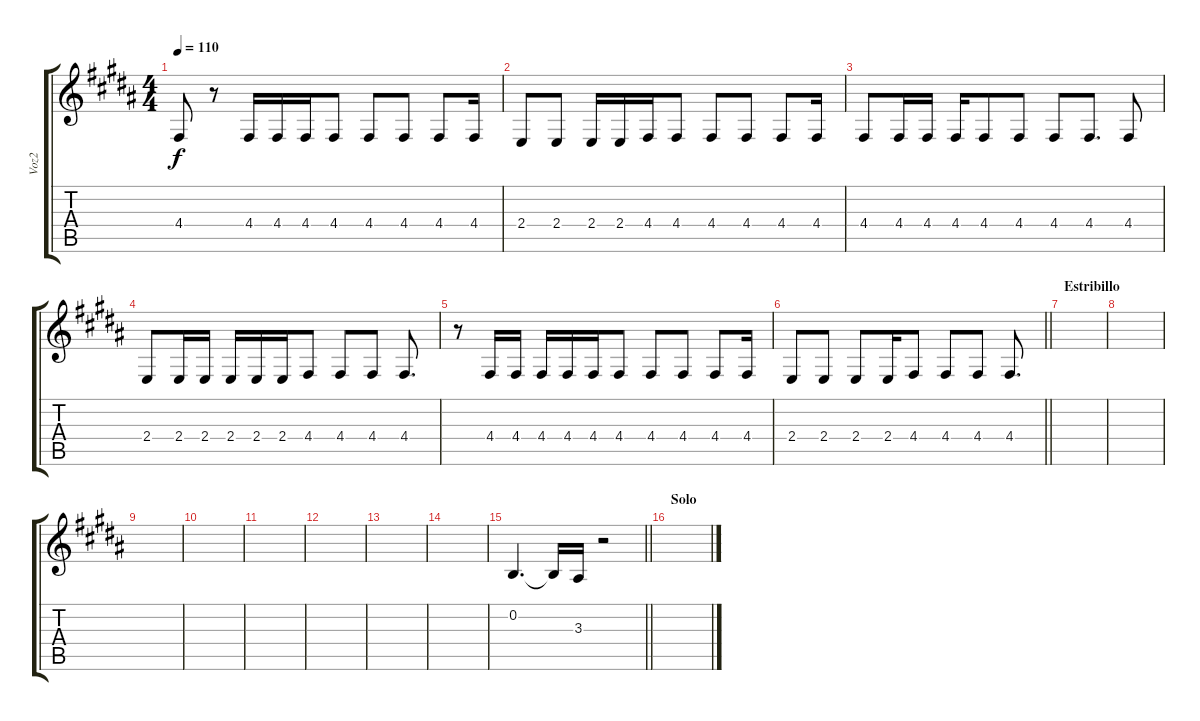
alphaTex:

\track ("Voz2" "Voz2") {instrument tenorsax}
\staff {score tabs}
\tuning (E4 B3 G3 D3 A2 E2) {hide}
\ts (4 4)
\tempo 110
\clef g2
\ks b
4.4.8{dy f} r.8 4.4.16 4.4.16 4.4.16 4.4.8 4.4.8 4.4.8 4.4.8 4.4.16 |
2.4.8 2.4.8 2.4.16 2.4.16 4.4.16 4.4.8 4.4.8 4.4.8 4.4.8 4.4.16 |
4.4.8 4.4.16 4.4.16 4.4.16 4.4.8 4.4.8 4.4.8 4.4.8{d} 4.4.8 |
2.4.8 2.4.16 2.4.16 2.4.16 2.4.16 2.4.16 4.4.8 4.4.8 4.4.8 4.4.8{d} |
r.8 4.4.16 4.4.16 4.4.16 4.4.16 4.4.16 4.4.8 4.4.8 4.4.8 4.4.8 4.4.16 |
\barLineRight lightlight
2.4.8 2.4.8 2.4.8 2.4.16 4.4.8 4.4.8 4.4.8 4.4.8{d} |
\section ("" "Estribillo")
|
|
|
|
|
|
|
|
\barLineRight lightlight
0.2.4{d} 0.2{t}.16 3.3.16 r.2 |
\section ("" "Solo")
